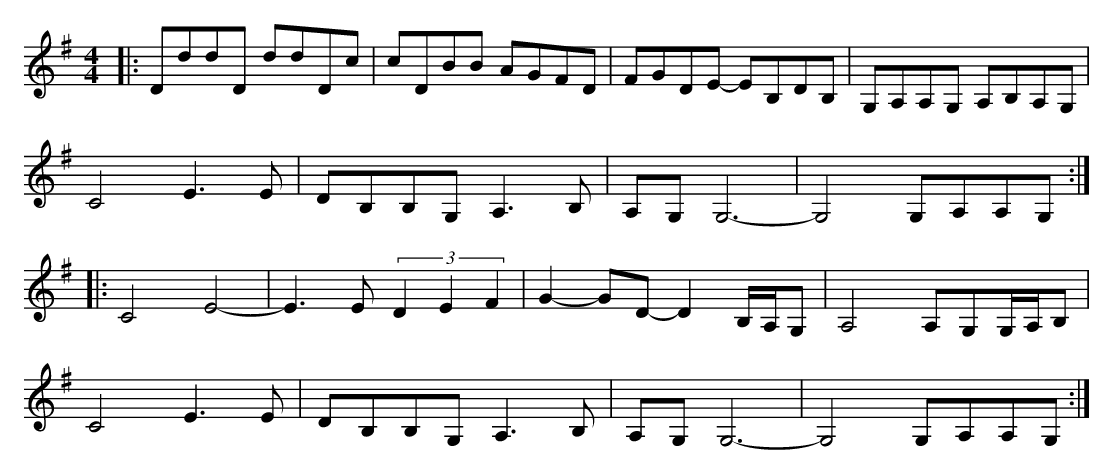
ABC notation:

X:1
M:4/4
K:G
|:DddD ddDc|cDBB AGFD|FGDE- EB,DB,|G,A,A,G, A,B,A,G,|
C4 E3 E|DB,B,G,A,3 B,|A,G, G,6-|G,4 G,A,A,G,:|
|:C4 E4-|E3 E (3D2 E2 F2|G2-GD- D2 B,/A,/G,|A,4 A,G,G,/A,/B,|
C4 E3 E|DB,B,G, A,3 B,|A,G, G,6-|G,4 G,A,A,G,:|
